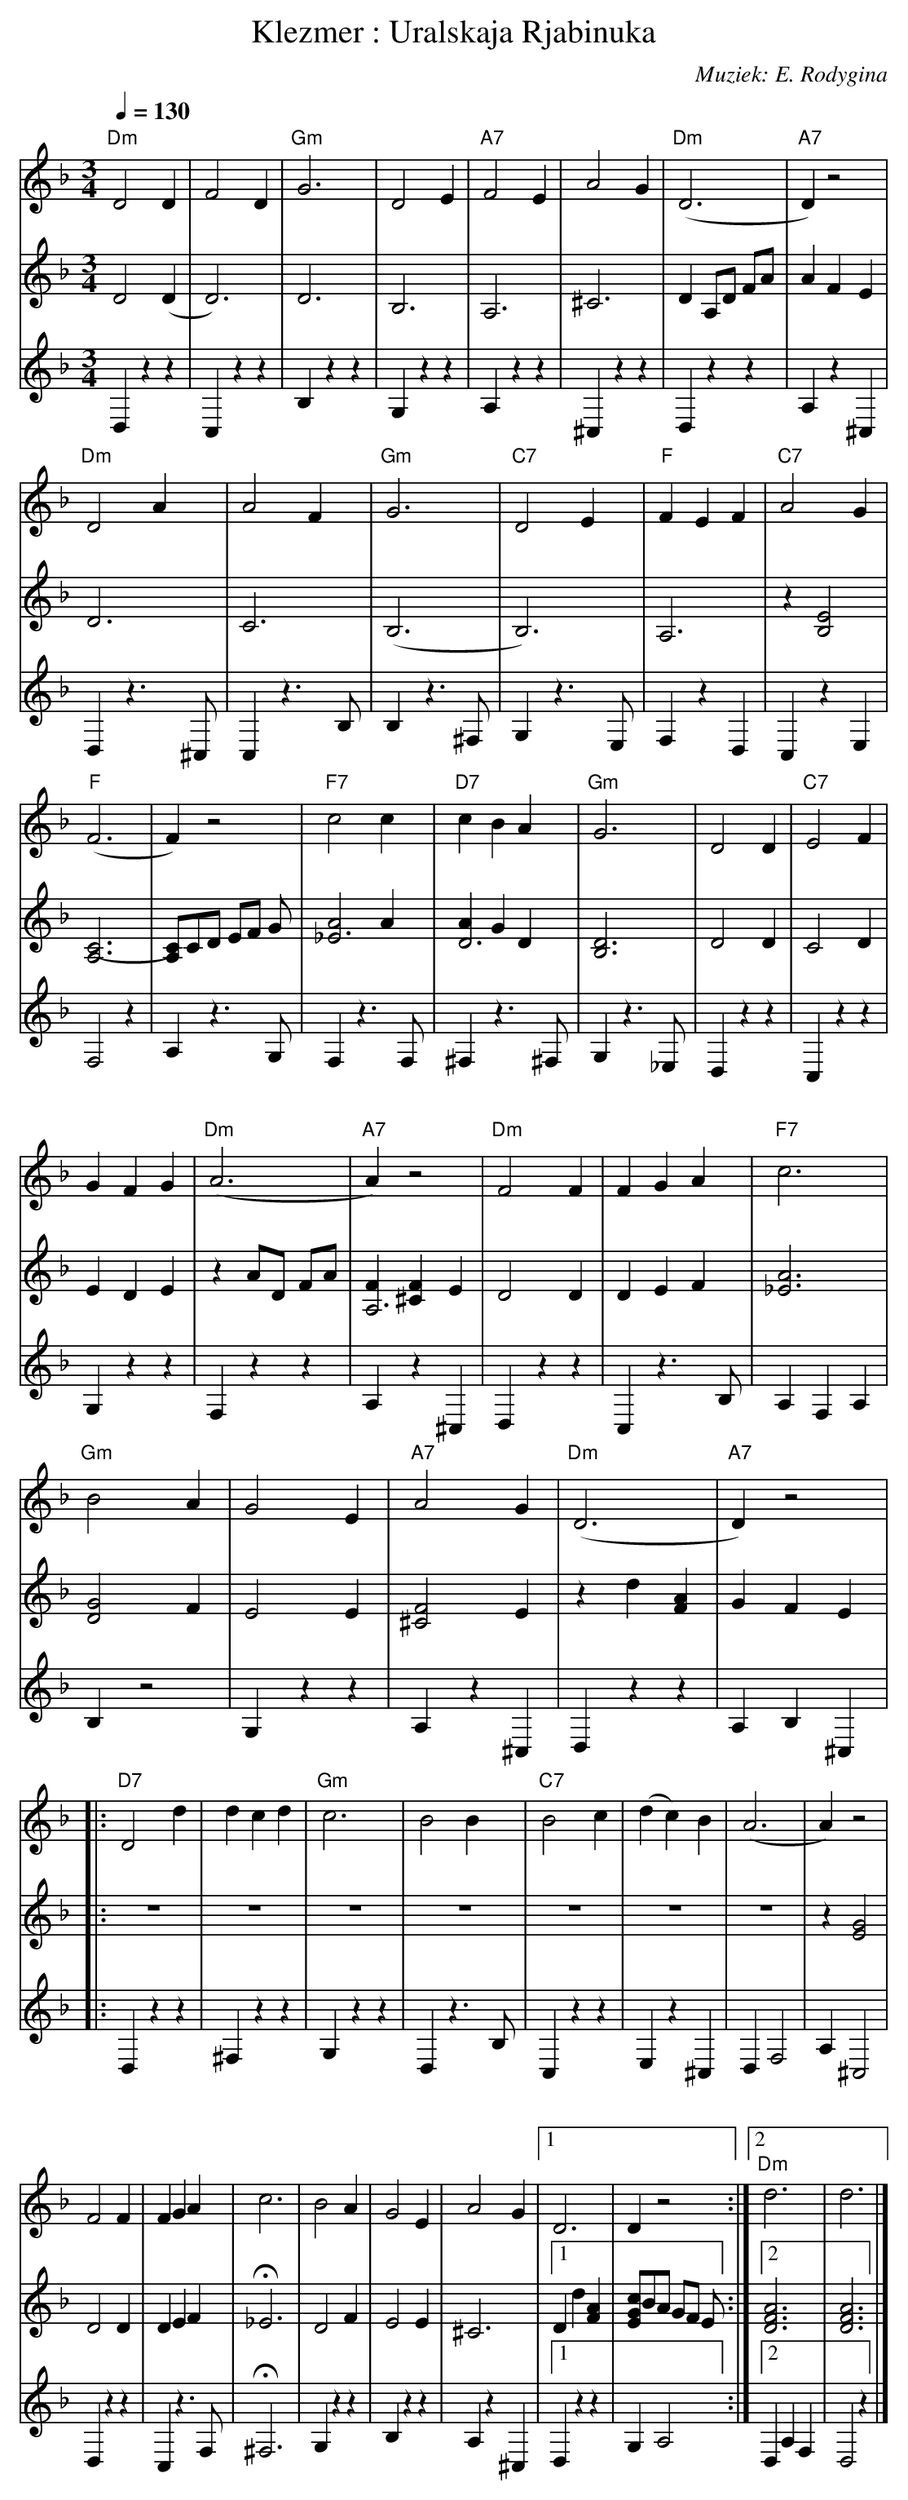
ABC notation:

X:1
T:Klezmer : Uralskaja Rjabinuka
C:Muziek: E. Rodygina
M:3/4
L:1/8
Q:1/4=130
K:Dm treble
V:1
"Dm" D4 D2 |F4 D2 |"Gm" G6 |D4 E2 |"A7" F4 E2 |A4 G2 |"Dm" (D6 |"A7" D2) z4 |
"Dm" D4 A2 |A4 F2 |"Gm" G6 |"C7" D4 E2 |"F" F2 E2 F2 |"C7" A4 G2 |
"F" (F6 |F2) z4 | "F7" c4 c2 |"D7" c2 B2 A2 |"Gm" G6 |D4 D2 |"C7" E4 F2 |
G2 F2 G2 |"Dm" (A6 |"A7" A2) z4 | "Dm" F4 F2 |F2 G2 A2 |"F7" c6 |
"Gm" B4 A2 |G4 E2 |"A7" A4 G2 |"Dm" (D6 |"A7" D2) z4 |:
"D7" D4 d2 |d2 c2 d2 |"Gm" c6 |B4 B2 |"C7" B4 c2 |(d2 c2) B2 |(A6 |A2) z4 |
F4 F2 |F2 G2 A2  |c6 |B4 A2 |G4 E2 |A4 G2 |1 D6 |D2 z4 :|2 "Dm" d6 |d6 |]
V:3          %Tegenstem
D4 (D2 |D6) |D6 |B,6 |A,6 |^C6 |D2 A,D FA |A2 F2 E2 |
D6 |C6 |(B,6 |B,6) |A,6 |z2 [E4B,4]|[(C6A,6]|[C)A,]CD EF G|
[A4_E6]A2 |[A2D6]G2 D2 |[D6B,6]|D4 D2 |
C4 D2 |E2 D2 E2 |z2 AD FA |[F2A,6][F2^C2]E2 |
D4 D2 |D2 E2 F2 |[A6_E6]|[G4D4]F2 |
E4 E2 |[F4^C4]E2 |z2 d2 [A2F2]|G2 F2 E2  |:z6 |z6 |z6 |z6 |
z6 |z6 |z6 |z2 [G4E4]|D4 D2 |D2 E2 F2 |H_E6 |D4 F2 |
E4 E2 |^C6 |1 D2 d2 [A2F2]|[cG2E2]BA GF E:|2[A6F6D6]|[A6F6D6]|]
V:4          %Bas
D,2 z2 z2 |C,2 z2 z2 |B,2 z2 z2 |G,2 z2 z2 |
A,2 z2 z2 |^C,2 z2 z2 |D,2 z2 z2 |A,2 z2 ^C,2 |
D,2 z3 ^C,|C,2 z3 B,|B,2 z3 ^F,|G,2 z3 E,|
F,2 z2 D,2 |C,2 z2 E,2 |F,4 z2 |A,2 z3 G,|
F,2 z3 F,|^F,2 z3 ^F,|G,2 z3 _E,|D,2 z2 z2 |
C,2 z2 z2 |G,2 z2 z2 |F,2 z2 z2 |A,2 z2 ^C,2 |
D,2 z2 z2 |C,2 z3 B,|A,2 F,2 A,2 |B,2 z4 |
G,2 z2 z2 |A,2 z2 ^C,2 |D,2 z2 z2 |A,2 B,2 ^C,2  |:
D,2 z2 z2 |^F,2 z2 z2 |G,2 z2 z2 |D,2 z3 B,|
C,2 z2 z2 |E,2 z2 ^C,2 |D,2 F,4 |A,2 ^C,4 |
D,2 z2 z2 |C,2 z3 F,|H^F,6 |G,2 z2 z2 |
B,2 z2 z2 |A,2 z2 ^C,2 |1 D,2 z2 z2 |G,2 A,4 :|2
D,2 A,2 F,2 |D,4 z2 |]
